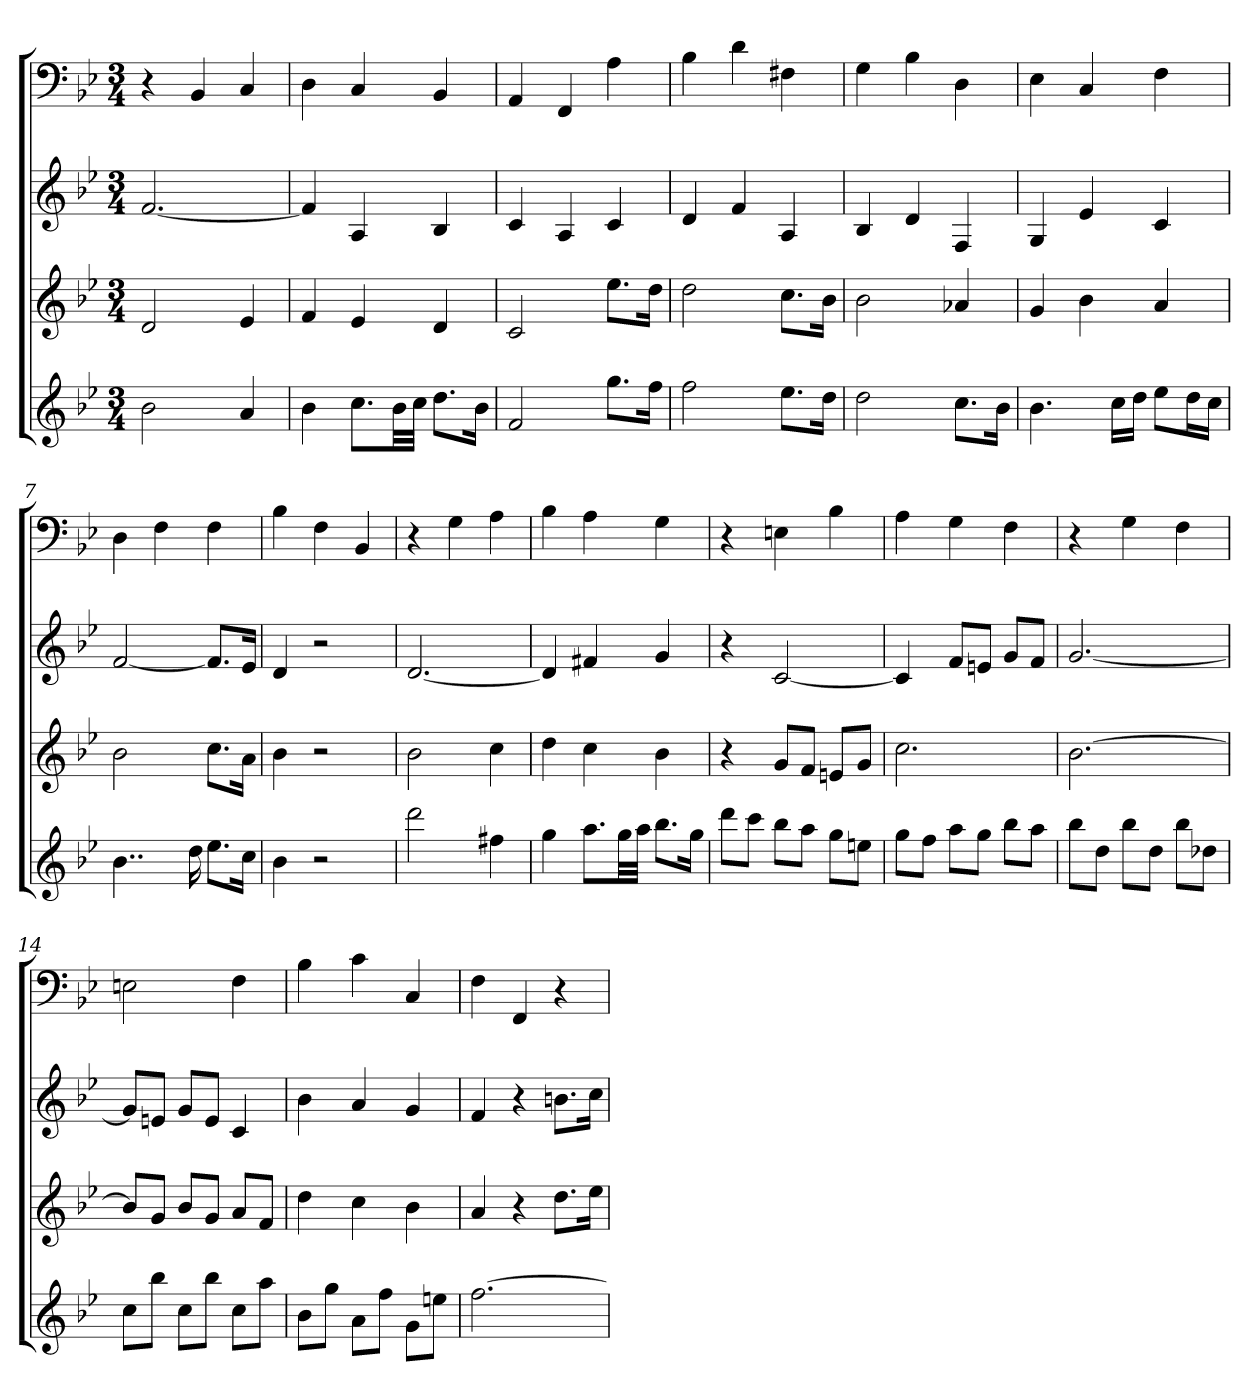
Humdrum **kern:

**kern	**kern	**kern	**kern
*part4	*part3	*part2	*part1
*staff4	*staff3	*staff2	*staff1
*k[b-e-]	*k[b-e-]	*k[b-e-]	*k[b-e-]
*B-:	*B-:	*B-:	*B-:
*M3/4	*M3/4	*M3/4	*M3/4
=1	=1	=1	=1
2b-	2d	[2.f	4r
.	.	.	4BB-
4a	4e-	.	4C
=2	=2	=2	=2
4b-	4f	4f]	4D
8.ccL	4e-	4A	4C
32b-LL	.	.	.
32ccJJJ	.	.	.
8.ddL	4d	4B-	4BB-
16b-Jk	.	.	.
=3	=3	=3	=3
2f	2c	4c	4AA
.	.	4A	4FF
8.ggL	8.ee-L	4c	4A
16ffJk	16ddJk	.	.
=4	=4	=4	=4
2ff	2dd	4d	4B-
.	.	4f	4d
8.ee-L	8.ccL	4A	4F#X
16ddJk	16b-Jk	.	.
=5	=5	=5	=5
2dd	2b-	4B-	4G
.	.	4d	4B-
8.ccL	4a-X	4F	4D
16b-Jk	.	.	.
=6	=6	=6	=6
4.b-	4g	4G	4E-
.	4b-	4e-	4C
16ccLL	.	.	.
16ddJJ	.	.	.
8ee-L	4a	4c	4F
16ddL	.	.	.
16ccJJ	.	.	.
=7	=7	=7	=7
4..b-	2b-	[2f	4D
.	.	.	4F
16dd	.	.	.
8.ee-L	8.ccL	8.fL]	4F
16ccJk	16aJk	16e-Jk	.
=8	=8	=8	=8
4b-	4b-	4d	4B-
2r	2r	2r	4F
.	.	.	4BB-
=9	=9	=9	=9
2ddd	2b-	[2.d	4r
.	.	.	4G
4ff#X	4cc	.	4A
=10	=10	=10	=10
4gg	4dd	4d]	4B-
8.aaL	4cc	4f#X	4A
32ggLL	.	.	.
32aaJJJ	.	.	.
8.bb-L	4b-	4g	4G
16ggJk	.	.	.
=11	=11	=11	=11
8dddL	4r	4r	4r
8cccJ	.	.	.
8bb-L	8gL	[2c	4En
8aaJ	8fJ	.	.
8ggL	8enL	.	4B-
8eenJ	8gJ	.	.
=12	=12	=12	=12
8ggL	2.cc	4c]	4A
8ffJ	.	.	.
8aaL	.	8fL	4G
8ggJ	.	8enJ	.
8bb-L	.	8gL	4F
8aaJ	.	8fJ	.
=13	=13	=13	=13
8bb-L	[2.b-	[2.g	4r
8ddJ	.	.	.
8bb-L	.	.	4G
8ddJ	.	.	.
8bb-L	.	.	4F
8dd-XJ	.	.	.
=14	=14	=14	=14
8ccL	8b-L]	8gL]	2En
8bb-J	8gJ	8enJ	.
8ccL	8b-L	8gL	.
8bb-J	8gJ	8eJ	.
8ccL	8aL	4c	4F
8aaJ	8fJ	.	.
=15	=15	=15	=15
8b-L	4dd	4b-	4B-
8ggJ	.	.	.
8aL	4cc	4a	4c
8ffJ	.	.	.
8gL	4b-	4g	4C
8eenJ	.	.	.
=16	=16	=16	=16
[2.ff	4a	4f	4F
.	4r	4r	4FF
.	8.ddL	8.bnL	4r
.	16ee-Jk	16ccJk	.
=	=	=	=
*-	*-	*-	*-
